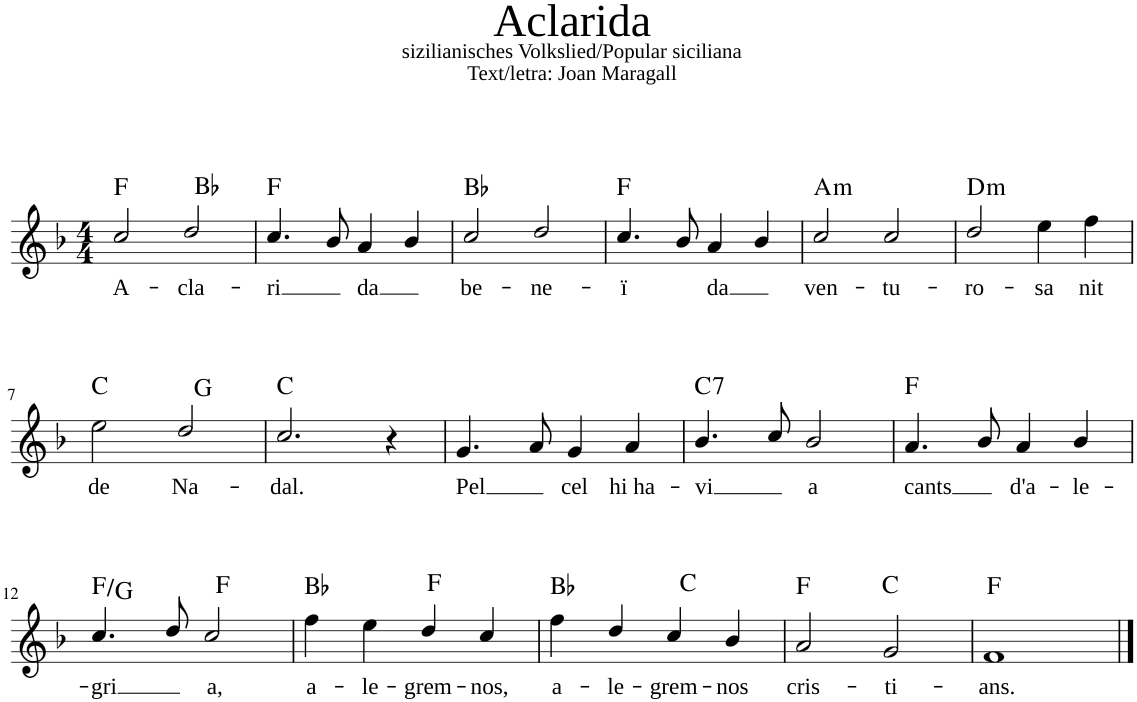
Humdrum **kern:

**kern	**text	**harte
*part1	*part1	*part1
*staff1	*staff1	*
*I"Instrument 1	*	*
*clefG2	*	*
*k[b-]	*	*
*M4/4	*	*
=1	=1	=1
!	!LO:LY:b	!
2cc/	A-	F:maj Bb:maj
!	!LO:LY:b	!
2dd/	cla-	.
=2	=2	=2
!	!LO:LY:b	!
4.cc/	ri	F:maj
8b-/	.	.
!	!LO:LY:b	!
4a/	da	.
4b-/	.	.
=3	=3	=3
!	!LO:LY:b	!
2cc/	be-	Bb:maj
!	!LO:LY:b	!
2dd/	ne-	.
=4	=4	=4
!	!LO:LY:b	!
4.cc/	ï	F:maj
8b-/	.	.
!	!LO:LY:b	!
4a/	da	.
4b-/	.	.
=5	=5	=5
!	!LO:LY:b	!LO:H:kt=m
2cc/	ven-	A:min
!	!LO:LY:b	!
2cc/	tu-	.
=6	=6	=6
!	!LO:LY:b	!LO:H:kt=m
2dd/	ro-	D:min
!	!LO:LY:b	!
4ee\	sa	.
!	!LO:LY:b	!
4ff\	nit	.
!!LO:LB:g=z
=7	=7	=7
!	!LO:LY:b	!
2ee\	de	C:maj G:maj
!	!LO:LY:b	!
2dd/	Na-	.
=8	=8	=8
!	!LO:LY:b	!
2.cc/	dal.	C:maj
4r	.	.
=9	=9	=9
!	!LO:LY:b	!
4.g/	Pel	.
8a/	.	.
!	!LO:LY:b	!
4g/	cel	.
!	!LO:LY:b	!
4a/	hi ha-	.
=10	=10	=10
!	!LO:LY:b	!LO:H:kt=7
4.b-/	vi	C:7
8cc/	.	.
!	!LO:LY:b	!
2b-/	a	.
=11	=11	=11
!	!LO:LY:b	!
4.a/	cants	F:maj
8b-/	.	.
!	!LO:LY:b	!
4a/	d'a-	.
!	!LO:LY:b	!
4b-/	le-	.
!!LO:LB:g=z
=12	=12	=12
!	!LO:LY:b	!
4.cc/	gri	F:maj/2
8dd/	.	F:maj
!	!LO:LY:b	!
2cc/	a,	.
=13	=13	=13
!	!LO:LY:b	!
4ff\	a-	Bb:maj
!	!LO:LY:b	!
4ee\	le-	F:maj
!	!LO:LY:b	!
4dd/	grem-	.
!	!LO:LY:b	!
4cc/	nos,	.
=14	=14	=14
!	!LO:LY:b	!
4ff\	a-	Bb:maj
!	!LO:LY:b	!
4dd/	le-	C:maj
!	!LO:LY:b	!
4cc/	grem-	.
!	!LO:LY:b	!
4b-/	nos	.
=15	=15	=15
!	!LO:LY:b	!
2a/	cris-	F:maj C:maj
!	!LO:LY:b	!
2g/	ti-	.
=16	=16	=16
!	!LO:LY:b	!
1f	ans.	F:maj
==	==	==
*-	*-	*-
